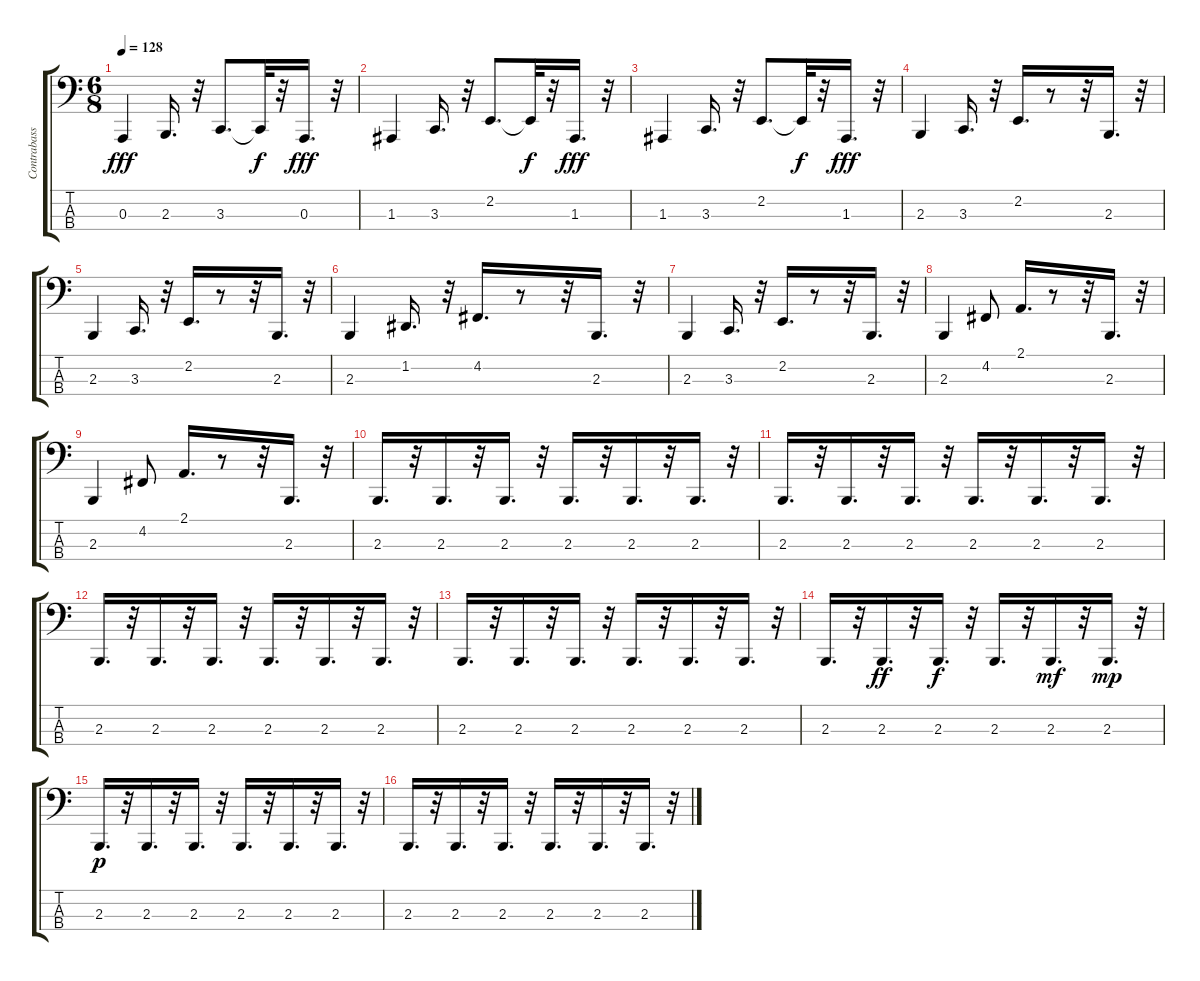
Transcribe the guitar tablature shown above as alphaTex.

\track ("Contrabasses" "Contrabass") {instrument pizzicatostrings}
\staff {score tabs}
\tuning (G2 D2 A1 E1) {hide}
\ts (6 8)
\tempo 128
\clef f4
\ks c
0.3.4{dy fff} 2.3.16{d} r.32 3.3.8{d} 3.3{t}.32{dy f} r.32 0.3.16{d dy fff} r.32 |
1.3.4 3.3.16{d} r.32 2.2.8{d} 2.2{t}.32{dy f} r.32 1.3.16{d dy fff} r.32 |
1.3.4 3.3.16{d} r.32 2.2.8{d} 2.2{t}.32{dy f} r.32 1.3.16{d dy fff} r.32 |
2.3.4 3.3.16{d} r.32 2.2.16{d} r.8 r.32 2.3.16{d} r.32 |
2.3.4 3.3.16{d} r.32 2.2.16{d} r.8 r.32 2.3.16{d} r.32 |
2.3.4 1.2.16{d} r.32 4.2.16{d} r.8 r.32 2.3.16{d} r.32 |
2.3.4 3.3.16{d} r.32 2.2.16{d} r.8 r.32 2.3.16{d} r.32 |
2.3.4 4.2.8 2.1.16{d} r.8 r.32 2.3.16{d} r.32 |
2.3.4 4.2.8 2.1.16{d} r.8 r.32 2.3.16{d} r.32 |
2.3.16{d} r.32 2.3.16{d} r.32 2.3.16{d} r.32 2.3.16{d} r.32 2.3.16{d} r.32 2.3.16{d} r.32 |
2.3.16{d} r.32 2.3.16{d} r.32 2.3.16{d} r.32 2.3.16{d} r.32 2.3.16{d} r.32 2.3.16{d} r.32 |
2.3.16{d} r.32 2.3.16{d} r.32 2.3.16{d} r.32 2.3.16{d} r.32 2.3.16{d} r.32 2.3.16{d} r.32 |
2.3.16{d} r.32 2.3.16{d} r.32 2.3.16{d} r.32 2.3.16{d} r.32 2.3.16{d} r.32 2.3.16{d} r.32 |
2.3.16{d} r.32 2.3.16{d dy ff} r.32 2.3.16{d dy f} r.32 2.3.16{d} r.32 2.3.16{d dy mf} r.32 2.3.16{d dy mp} r.32 |
2.3.16{d dy p} r.32 2.3.16{d} r.32 2.3.16{d} r.32 2.3.16{d} r.32 2.3.16{d} r.32 2.3.16{d} r.32 |
2.3.16{d} r.32 2.3.16{d} r.32 2.3.16{d} r.32 2.3.16{d} r.32 2.3.16{d} r.32 2.3.16{d} r.32
